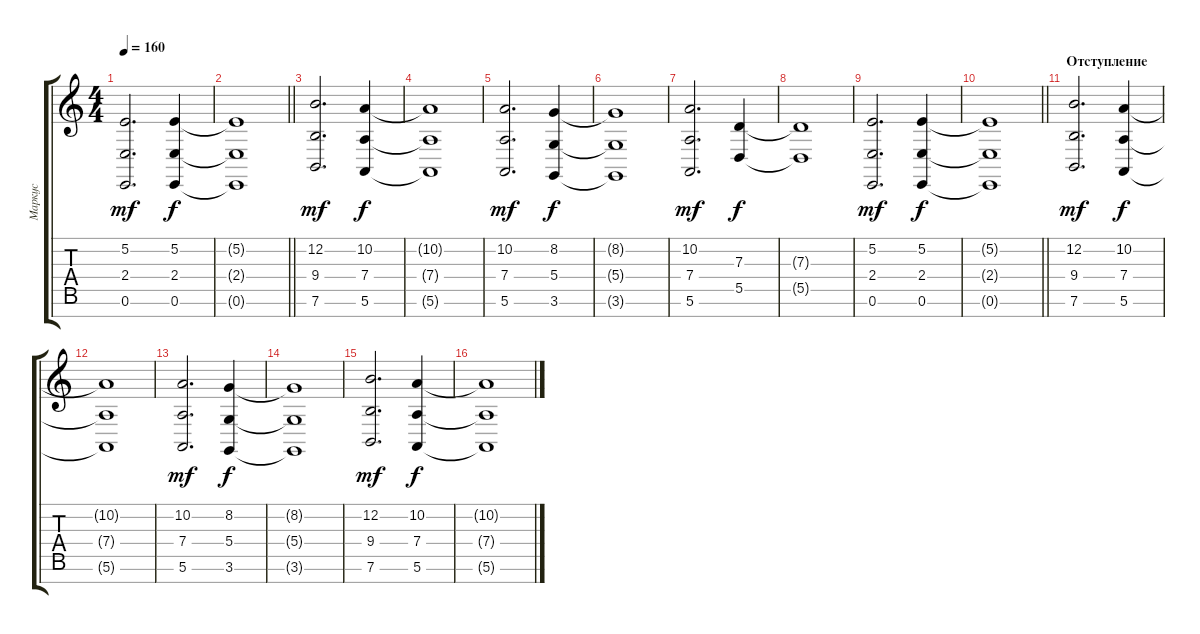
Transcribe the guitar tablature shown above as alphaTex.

\track ("Маркус" "Маркус") {instrument stringensemble1}
\staff {score tabs}
\tuning (E4 B3 G3 D3 A2 E2 B1) {hide}
\ts (4 4)
\tempo 160
\clef g2
\ks c
(5.2 2.4 0.6).2{d dy mf} (5.2 2.4 0.6).4{dy f} |
\barLineRight lightlight
(5.2{t} 2.4{t} 0.6{t}).1 |
\section ("" " ")
(12.2 9.4 7.6).2{d dy mf volume 10} (10.2 7.4 5.6).4{dy f} |
(10.2{t} 7.4{t} 5.6{t}).1 |
(10.2 7.4 5.6).2{d dy mf} (8.2 5.4 3.6).4{dy f} |
(8.2{t} 5.4{t} 3.6{t}).1 |
(10.2 7.4 5.6).2{d dy mf} (7.3 5.5).4{dy f} |
(7.3{t} 5.5{t}).1 |
(5.2 2.4 0.6).2{d dy mf} (5.2 2.4 0.6).4{dy f} |
\barLineRight lightlight
(5.2{t} 2.4{t} 0.6{t}).1 |
\section ("" "Отступление")
(12.2 9.4 7.6).2{d dy mf volume 10} (10.2 7.4 5.6).4{dy f} |
(10.2{t} 7.4{t} 5.6{t}).1 |
(10.2 7.4 5.6).2{d dy mf} (8.2 5.4 3.6).4{dy f} |
(8.2{t} 5.4{t} 3.6{t}).1 |
(12.2 9.4 7.6).2{d dy mf volume 10} (10.2 7.4 5.6).4{dy f} |
(10.2{t} 7.4{t} 5.6{t}).1
